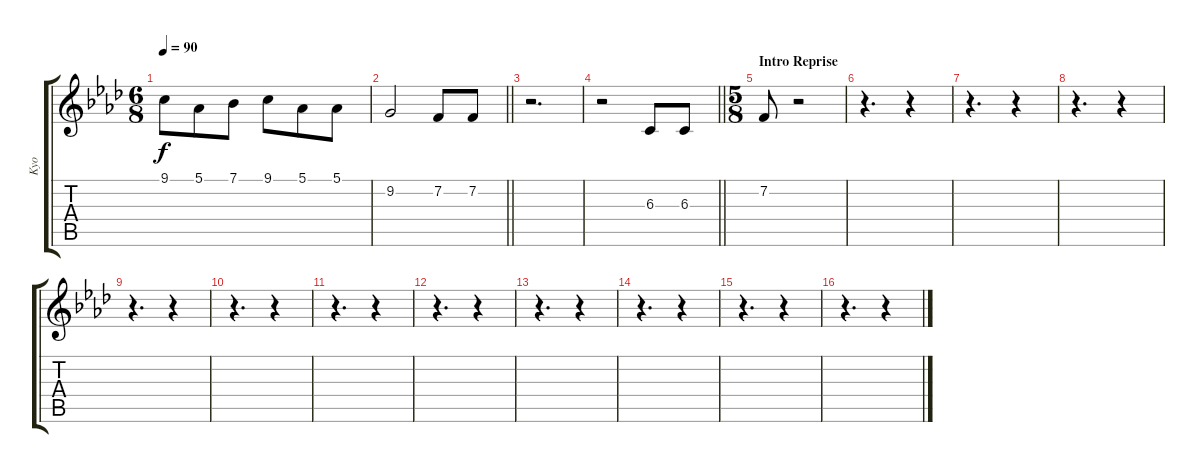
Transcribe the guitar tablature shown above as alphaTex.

\track ("Kyo" "Kyo") {instrument tenorsax}
\staff {score tabs}
\tuning (Eb4 Bb3 Gb3 Db3 Ab2 Db2) {hide}
\ts (6 8)
\tempo 90
\clef g2
\ks fminor
9.1.8{dy f} 5.1.8 7.1.8 9.1.8 5.1.8 5.1.8 |
\barLineRight lightlight
9.2.2 7.2.8 7.2.8 |
r.2{d} |
\barLineRight lightlight
r.2 6.3.8 6.3.8 |
\ts (5 8)
\section ("" "Intro Reprise")
7.2.8 r.2 |
r.4{d} r.4 |
r.4{d} r.4 |
r.4{d} r.4 |
r.4{d} r.4 |
r.4{d} r.4 |
r.4{d} r.4 |
r.4{d} r.4 |
r.4{d} r.4 |
r.4{d} r.4 |
r.4{d} r.4 |
r.4{d} r.4
